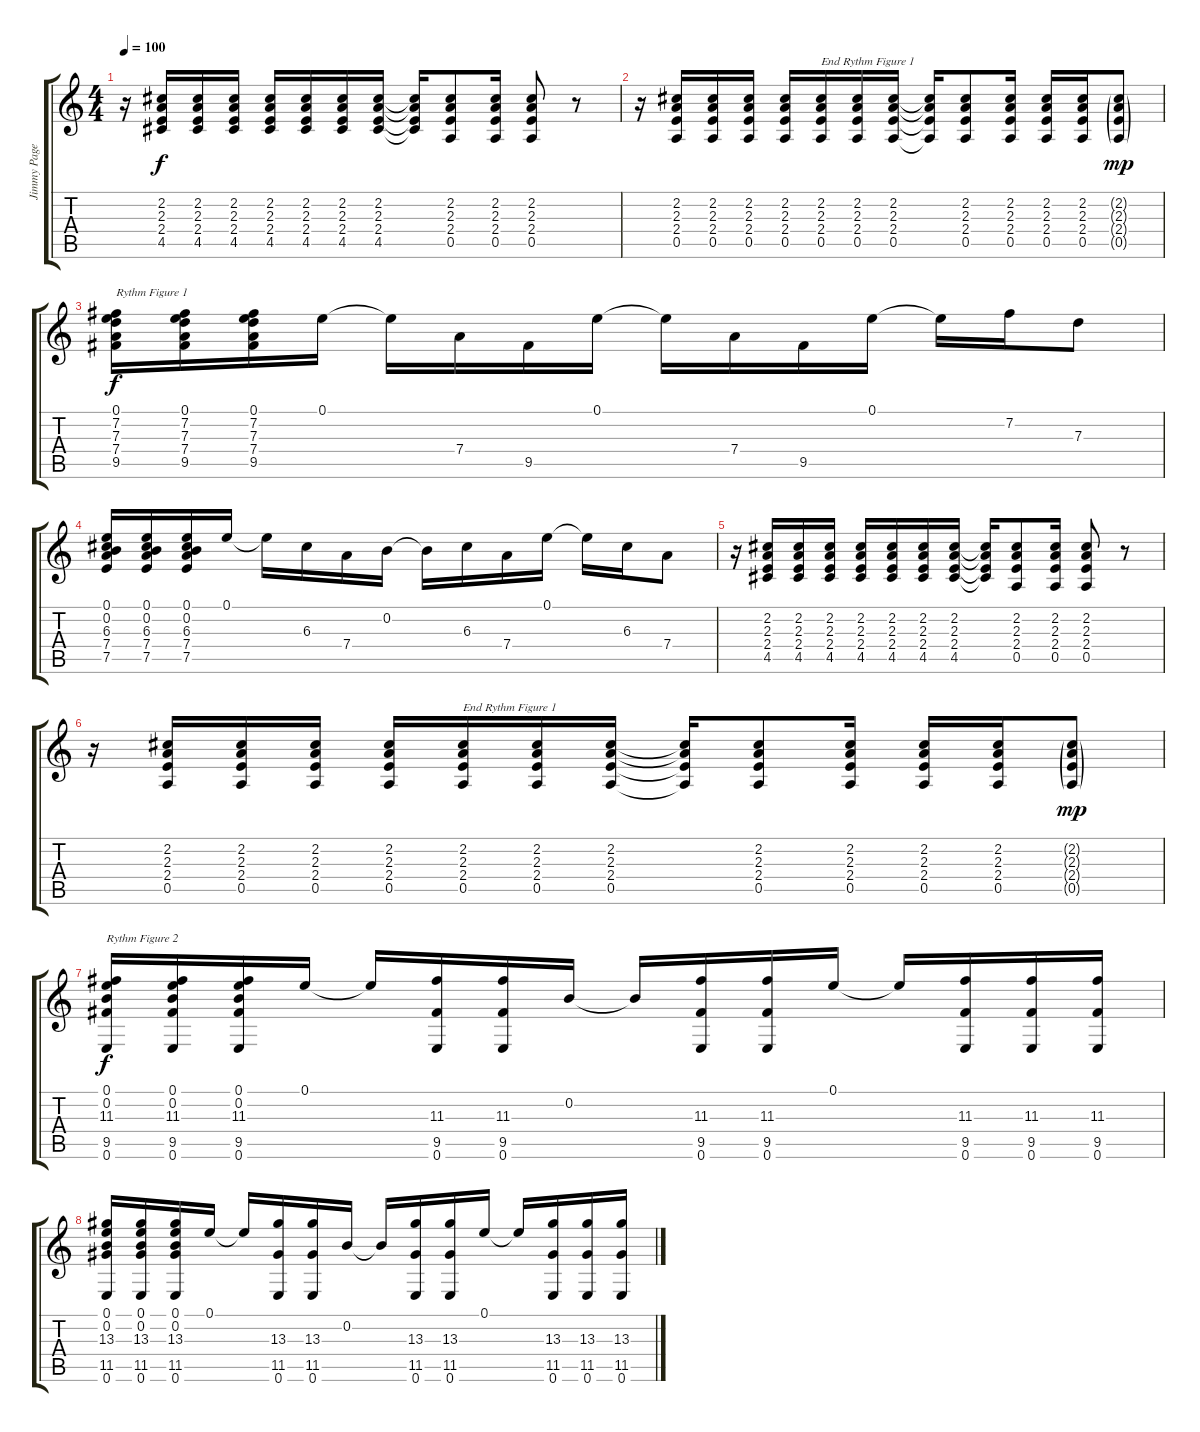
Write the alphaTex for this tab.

\track ("Jimmy Page Guitar " "Jimmy Page") {instrument acousticguitarnylon}
\staff {score tabs}
\tuning (E4 B3 G3 D3 A2 E2) {hide}
\ts (4 4)
\tempo 100
\clef g2
\ks c
r.16{dy f} (2.2 2.3 2.4 4.5).16 (2.2 2.3 2.4 4.5).16 (2.2 2.3 2.4 4.5).16 (2.2 2.3 2.4 4.5).16 (2.2 2.3 2.4 4.5).16 (2.2 2.3 2.4 4.5).16 (2.2 2.3 2.4 4.5).16 (2.2{t} 2.3{t} 2.4{t} 4.5{t}).16 (2.2 2.3 2.4 0.5).8 (2.2 2.3 2.4 0.5).16 (2.2 2.3 2.4 0.5).8 r.8 |
r.16 (2.2 2.3 2.4 0.5).16 (2.2 2.3 2.4 0.5).16 (2.2 2.3 2.4 0.5).16 (2.2 2.3 2.4 0.5).16 (2.2 2.3 2.4 0.5).16{txt "End Rythm Figure 1"} (2.2 2.3 2.4 0.5).16 (2.2 2.3 2.4 0.5).16 (2.2{t} 2.3{t} 2.4{t} 0.5{t}).16 (2.2 2.3 2.4 0.5).8 (2.2 2.3 2.4 0.5).16 (2.2 2.3 2.4 0.5).16 (2.2 2.3 2.4 0.5).16 (2.2{g} 2.3{g} 2.4{g} 0.5{g}).8{dy mp} |
(0.1 7.2 7.3 7.4 9.5).16{txt "Rythm Figure 1" dy f} (0.1 7.2 7.3 7.4 9.5).16 (0.1 7.2 7.3 7.4 9.5).16 0.1.16 0.1{t}.16 7.4.16 9.5.16 0.1.16 0.1{t}.16 7.4.16 9.5.16 0.1.16 0.1{t}.16 7.2.16 7.3.8 |
(0.1 0.2 6.3 7.4 7.5).16 (0.1 0.2 6.3 7.4 7.5).16 (0.1 0.2 6.3 7.4 7.5).16 0.1.16 0.1{t}.16 6.3.16 7.4.16 0.2.16 0.2{t}.16 6.3.16 7.4.16 0.1.16 0.1{t}.16 6.3.16 7.4.8 |
r.16 (2.2 2.3 2.4 4.5).16 (2.2 2.3 2.4 4.5).16 (2.2 2.3 2.4 4.5).16 (2.2 2.3 2.4 4.5).16 (2.2 2.3 2.4 4.5).16 (2.2 2.3 2.4 4.5).16 (2.2 2.3 2.4 4.5).16 (2.2{t} 2.3{t} 2.4{t} 4.5{t}).16 (2.2 2.3 2.4 0.5).8 (2.2 2.3 2.4 0.5).16 (2.2 2.3 2.4 0.5).8 r.8 |
r.16 (2.2 2.3 2.4 0.5).16 (2.2 2.3 2.4 0.5).16 (2.2 2.3 2.4 0.5).16 (2.2 2.3 2.4 0.5).16 (2.2 2.3 2.4 0.5).16{txt "End Rythm Figure 1"} (2.2 2.3 2.4 0.5).16 (2.2 2.3 2.4 0.5).16 (2.2{t} 2.3{t} 2.4{t} 0.5{t}).16 (2.2 2.3 2.4 0.5).8 (2.2 2.3 2.4 0.5).16 (2.2 2.3 2.4 0.5).16 (2.2 2.3 2.4 0.5).16 (2.2{g} 2.3{g} 2.4{g} 0.5{g}).8{dy mp} |
(0.1 0.2 11.3 9.5 0.6).16{txt "Rythm Figure 2" dy f} (0.1 0.2 11.3 9.5 0.6).16 (0.1 0.2 11.3 9.5 0.6).16 0.1.16 0.1{t}.16 (11.3 9.5 0.6).16 (11.3 9.5 0.6).16 0.2.16 0.2{t}.16 (11.3 9.5 0.6).16 (11.3 9.5 0.6).16 0.1.16 0.1{t}.16 (11.3 9.5 0.6).16 (11.3 9.5 0.6).16 (11.3 9.5 0.6).16 |
(0.1 0.2 13.3 11.5 0.6).16 (0.1 0.2 13.3 11.5 0.6).16 (0.1 0.2 13.3 11.5 0.6).16 0.1.16 0.1{t}.16 (13.3 11.5 0.6).16 (13.3 11.5 0.6).16 0.2.16 0.2{t}.16 (13.3 11.5 0.6).16 (13.3 11.5 0.6).16 0.1.16 0.1{t}.16 (13.3 11.5 0.6).16 (13.3 11.5 0.6).16 (13.3 11.5 0.6).16
